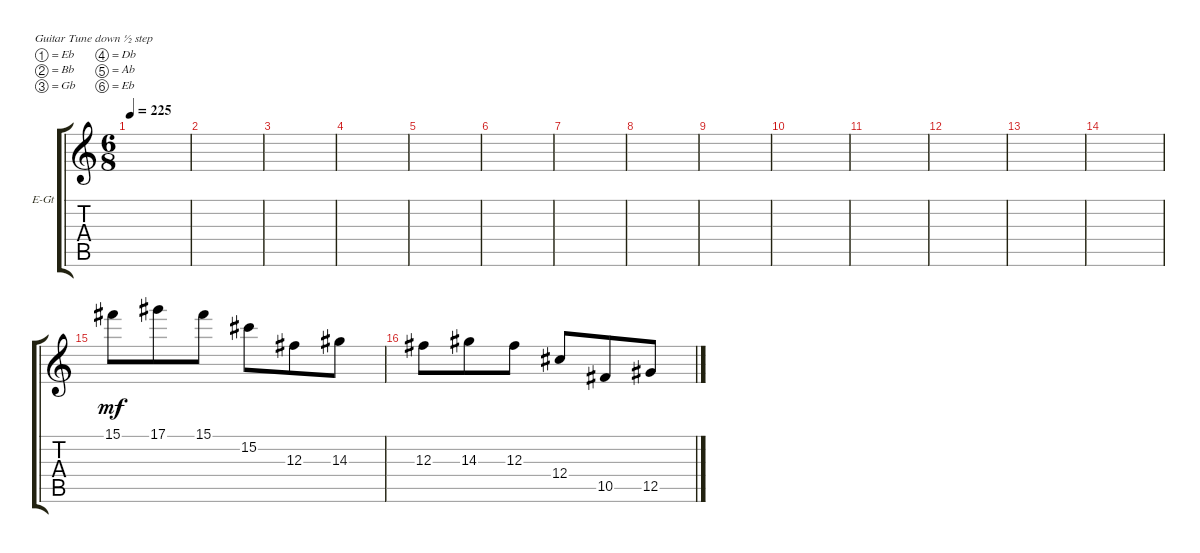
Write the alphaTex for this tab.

\bracketExtendMode groupsimilarinstruments
\firstSystemTrackNameOrientation horizontal
\otherSystemsTrackNameOrientation horizontal
\track ("solo" "E-Gt") {solo instrument distortionguitar}
\staff {score tabs}
\tuning (Eb4 Bb3 Gb3 Db3 Ab2 Eb2)
\ts (6 8)
\tempo 225
\clef g2
\ks c
|
|
|
|
|
|
|
|
|
|
|
|
|
|
15.1.8{dy mf} 17.1.8 15.1.8 15.2.8 12.3.8 14.3.8 |
12.3.8 14.3.8 12.3.8 12.4.8 10.5.8 12.5.8
